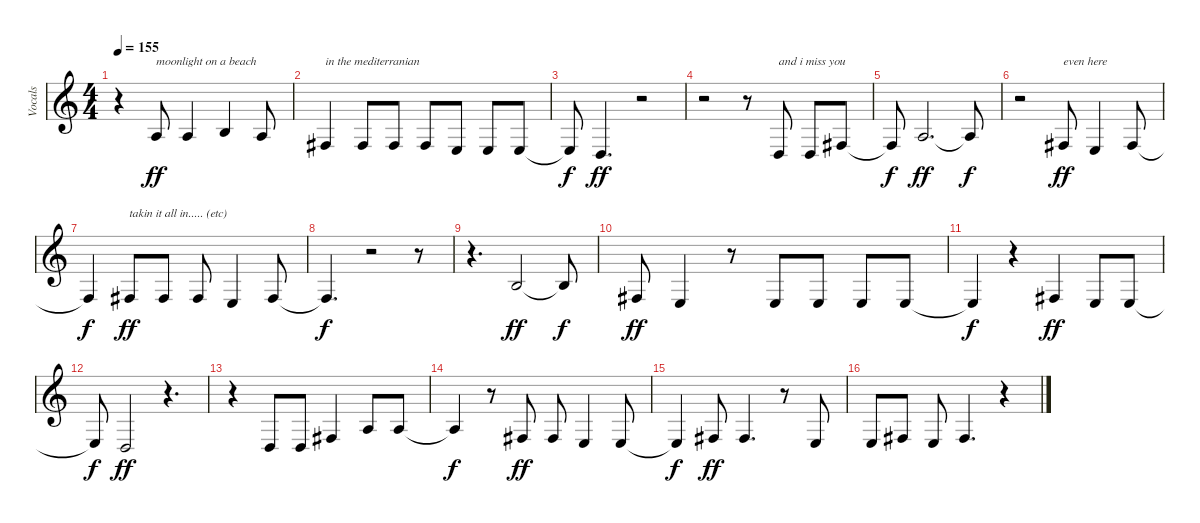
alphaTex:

\track ("Vocals" "Vocals") {instrument clarinet}
\staff {score}
\tuning (E4 B3 G3 D3 A2 E2) {hide}
\ts (4 4)
\tempo 155
\clef g2
\ks c
r.4{dy ff} 2.3.8{txt "moonlight on a beach"} 2.3.4 0.2.4 2.3.8 |
4.4.4{txt "in the mediterranian"} 4.4.8 4.4.8 4.4.8 2.4.8 2.4.8 2.4.8 |
2.4{t}.8{dy f} 0.4.4{d dy ff} r.2 |
r.2 r.8 0.4.8{txt "and i miss you"} 0.4.8 4.4.8 |
4.4{t}.8{dy f} 2.3.2{d dy ff} 2.3{t}.8{dy f} |
r.2 4.4.8{txt "even here" dy ff} 2.4.4 4.4.8 |
4.4{t}.4{dy f} 4.4.8{txt "takin it all in..... (etc)" dy ff} 4.4.8 4.4.8 2.4.4 4.4.8 |
4.4{t}.4{d dy f} r.2 r.8 |
r.4{d} 0.2.2{dy ff} 0.2{t}.8{dy f} |
4.4.8{dy ff} 2.4.4 r.8 2.4.8 2.4.8 2.4.8 2.4.8 |
2.4{t}.4{dy f} r.4 4.4.4{dy ff} 2.4.8 2.4.8 |
2.4{t}.8{dy f} 0.4.2{dy ff} r.4{d} |
r.4 0.4.8 0.4.8 4.4.4 2.3.8 2.3.8 |
2.3{t}.4{dy f} r.8 4.4.8{dy ff} 4.4.8 2.4.4 2.4.8 |
2.4{t}.4{dy f} 4.4.8{dy ff} 4.4.4{d} r.8 2.4.8 |
2.4.8 4.4.8 2.4.8 4.4.4{d} r.4
